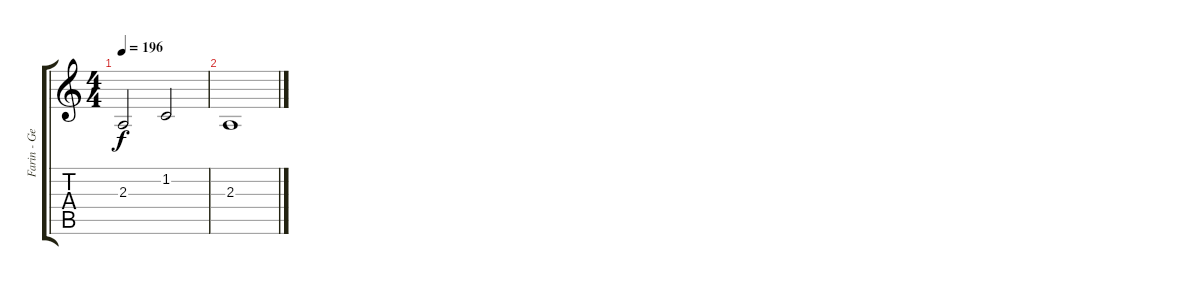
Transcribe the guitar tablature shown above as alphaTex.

\track ("Farin - Gesang" "Farin - Ge") {instrument bassoon}
\staff {score tabs}
\tuning (E4 B3 G3 D3 A2 E2) {hide}
\ts (4 4)
\tempo 196
\clef g2
\ks c
2.3.2{dy f} 1.2.2 |
2.3.1
